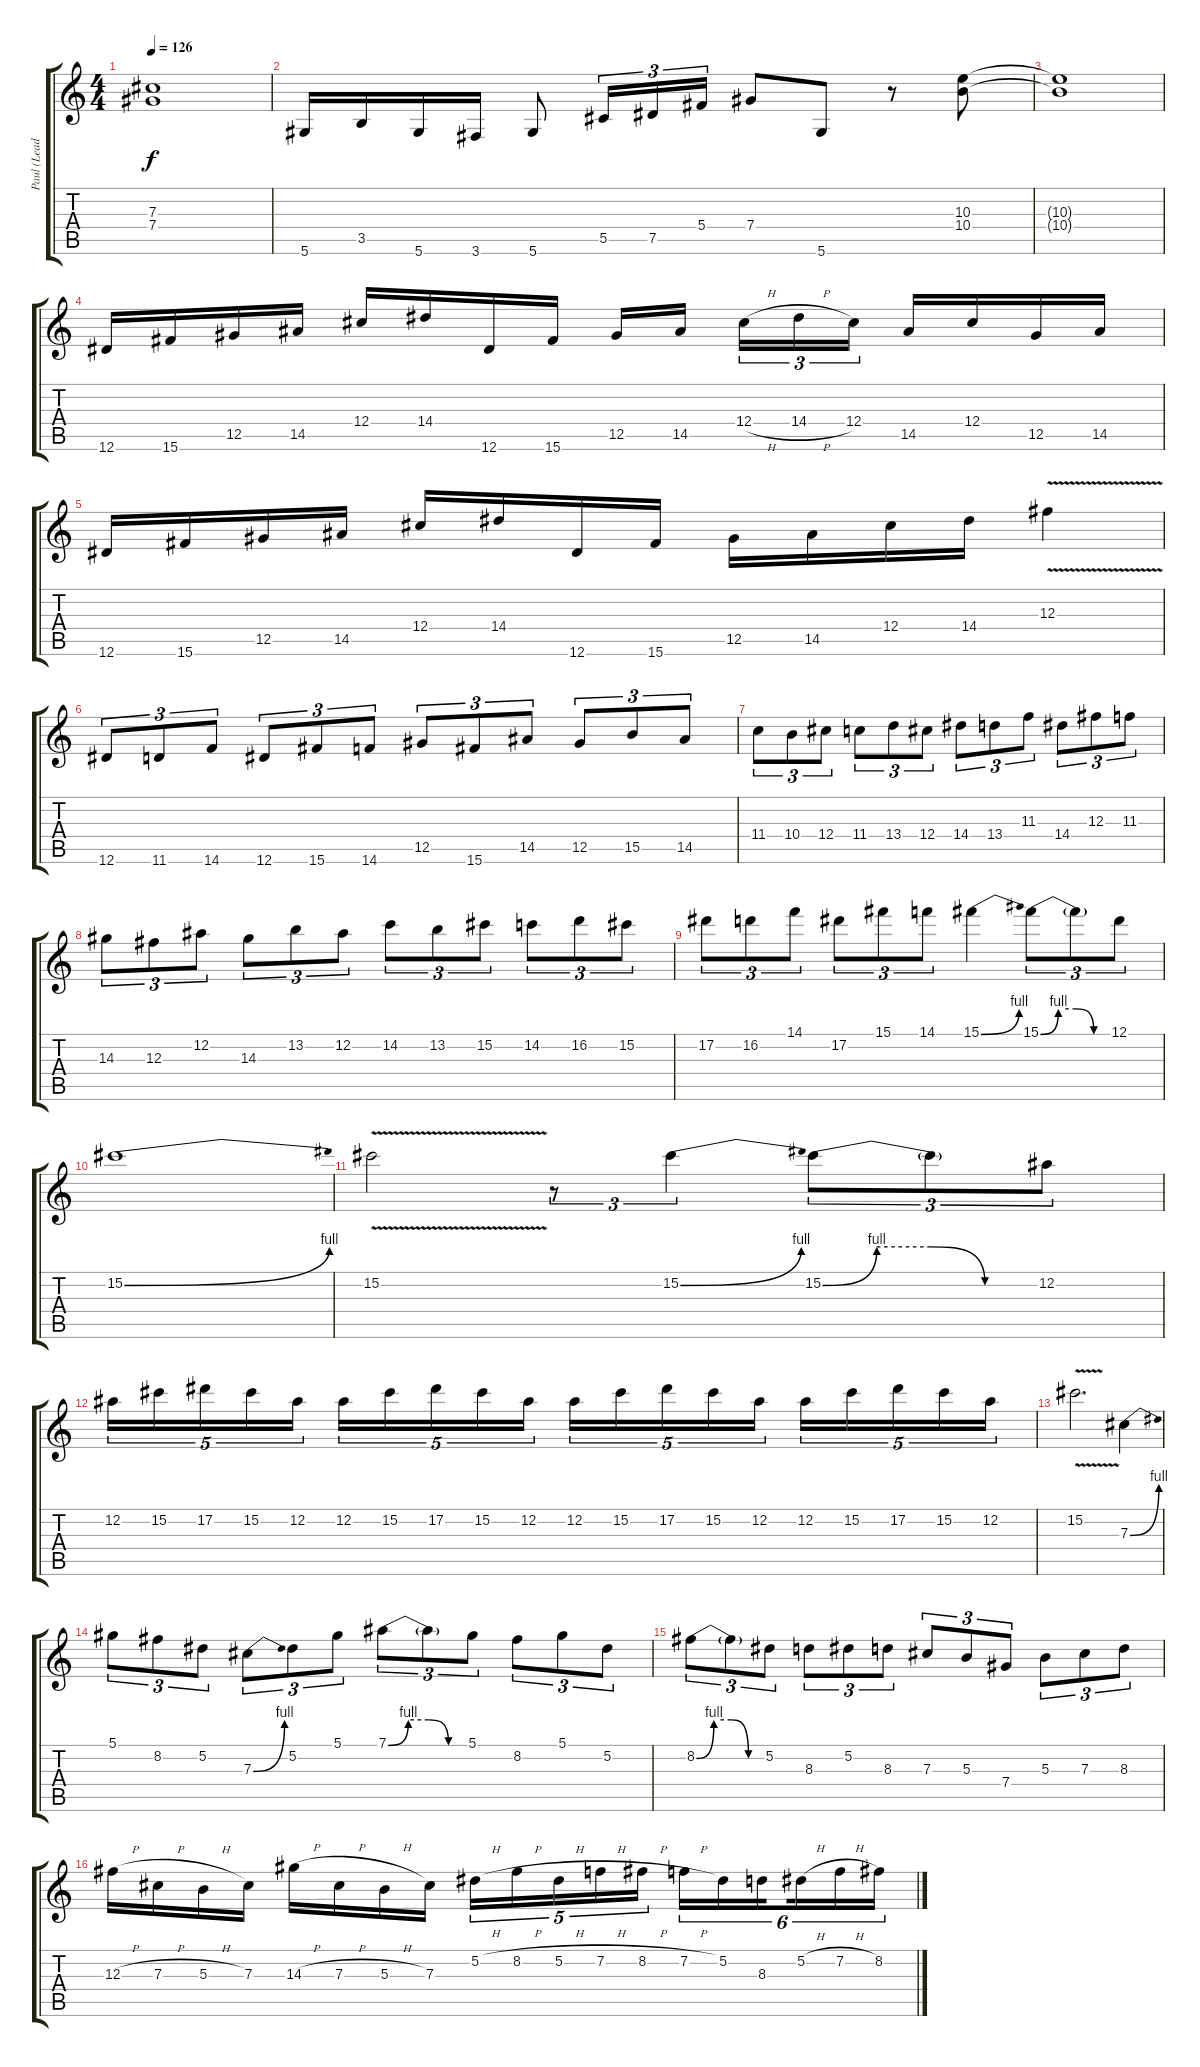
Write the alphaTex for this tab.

\track ("Paul (Lead)" "Paul (Lead") {instrument distortionguitar}
\staff {score tabs}
\tuning (Eb4 Bb3 Gb3 Db3 Ab2 Eb2) {hide}
\ts (4 4)
\tempo 126
\clef g2
\ks c
(7.3{t} 7.4{t}).1{dy f} |
5.6.16 3.5.16 5.6.16 3.6.16 5.6.8 5.5.16{tu (3 2)} 7.5.16{tu (3 2)} 5.4.16{tu (3 2)} 7.4.8 5.6.8 r.8 (10.3 10.4).8 |
(10.3{t} 10.4{t}).1 |
12.6.16 15.6.16 12.5.16 14.5.16 12.4.16 14.4.16 12.6.16 15.6.16 12.5.16 14.5.16{beam splitsecondary} 12.4{h}.16{tu (3 2)} 14.4{h}.16{tu (3 2)} 12.4.16{tu (3 2)} 14.5.16 12.4.16 12.5.16 14.5.16 |
12.6.16 15.6.16 12.5.16 14.5.16 12.4.16 14.4.16 12.6.16 15.6.16 12.5.16 14.5.16 12.4.16 14.4.16 12.3{v}.4 |
12.6.8{tu (3 2)} 11.6.8{tu (3 2)} 14.6.8{tu (3 2)} 12.6.8{tu (3 2)} 15.6.8{tu (3 2)} 14.6.8{tu (3 2)} 12.5.8{tu (3 2)} 15.6.8{tu (3 2)} 14.5.8{tu (3 2)} 12.5.8{tu (3 2)} 15.5.8{tu (3 2)} 14.5.8{tu (3 2)} |
11.4.8{tu (3 2)} 10.4.8{tu (3 2)} 12.4.8{tu (3 2)} 11.4.8{tu (3 2)} 13.4.8{tu (3 2)} 12.4.8{tu (3 2)} 14.4.8{tu (3 2)} 13.4.8{tu (3 2)} 11.3.8{tu (3 2)} 14.4.8{tu (3 2)} 12.3.8{tu (3 2)} 11.3.8{tu (3 2)} |
14.3.8{tu (3 2)} 12.3.8{tu (3 2)} 12.2.8{tu (3 2)} 14.3.8{tu (3 2)} 13.2.8{tu (3 2)} 12.2.8{tu (3 2)} 14.2.8{tu (3 2)} 13.2.8{tu (3 2)} 15.2.8{tu (3 2)} 14.2.8{tu (3 2)} 16.2.8{tu (3 2)} 15.2.8{tu (3 2)} |
17.2.8{tu (3 2)} 16.2.8{tu (3 2)} 14.1.8{tu (3 2)} 17.2.8{tu (3 2)} 15.1.8{tu (3 2)} 14.1.8{tu (3 2)} 15.1{be (bend 0 0 60 4)}.4 15.1{be (custom 0 0 15 4 30 4 45 0 60 0)}.8{tu (3 2)} 15.1{t}.8{tu (3 2)} 12.1.8{tu (3 2)} |
15.2{be (bend 0 0 60 4)}.1 |
15.2{v}.2 r.8{tu (3 2)} 15.2{be (bend 0 0 60 4)}.4{tu (3 2)} 15.2{be (custom 0 0 15 4 30 4 45 0 60 0)}.8{tu (3 2)} 15.2{t}.8{tu (3 2)} 12.2.8{tu (3 2)} |
12.2.16{tu (5 4)} 15.2.16{tu (5 4)} 17.2.16{tu (5 4)} 15.2.16{tu (5 4)} 12.2.16{tu (5 4)} 12.2.16{tu (5 4)} 15.2.16{tu (5 4)} 17.2.16{tu (5 4)} 15.2.16{tu (5 4)} 12.2.16{tu (5 4)} 12.2.16{tu (5 4)} 15.2.16{tu (5 4)} 17.2.16{tu (5 4)} 15.2.16{tu (5 4)} 12.2.16{tu (5 4)} 12.2.16{tu (5 4)} 15.2.16{tu (5 4)} 17.2.16{tu (5 4)} 15.2.16{tu (5 4)} 12.2.16{tu (5 4)} |
15.2{v}.2{d} 7.3{be (bend 0 0 60 4)}.4 |
5.1.8{tu (3 2)} 8.2.8{tu (3 2)} 5.2.8{tu (3 2)} 7.3{be (bend 0 0 60 4)}.8{tu (3 2)} 5.2.8{tu (3 2)} 5.1.8{tu (3 2)} 7.1{be (custom 0 0 15 4 30 4 45 0 60 0)}.8{tu (3 2)} 7.1{t}.8{tu (3 2)} 5.1.8{tu (3 2)} 8.2.8{tu (3 2)} 5.1.8{tu (3 2)} 5.2.8{tu (3 2)} |
8.2{be (custom 0 0 15 4 30 4 45 0 60 0)}.8{tu (3 2)} 8.2{t}.8{tu (3 2)} 5.2.8{tu (3 2)} 8.3.8{tu (3 2)} 5.2.8{tu (3 2)} 8.3.8{tu (3 2)} 7.3.8{tu (3 2)} 5.3.8{tu (3 2)} 7.4.8{tu (3 2)} 5.3.8{tu (3 2)} 7.3.8{tu (3 2)} 8.3.8{tu (3 2)} |
12.3{h}.16 7.3{h}.16 5.3{h}.16 7.3.16 14.3{h}.16 7.3{h}.16 5.3{h}.16 7.3.16 5.2{h}.16{tu (5 4)} 8.2{h}.16{tu (5 4)} 5.2{h}.16{tu (5 4)} 7.2{h}.16{tu (5 4)} 8.2{h}.16{tu (5 4)} 7.2{h}.16{tu (6 4)} 5.2.16{tu (6 4)} 8.3.16{tu (6 4) beam splitsecondary} 5.2{h}.16{tu (6 4)} 7.2{h}.16{tu (6 4)} 8.2.16{tu (6 4)}
